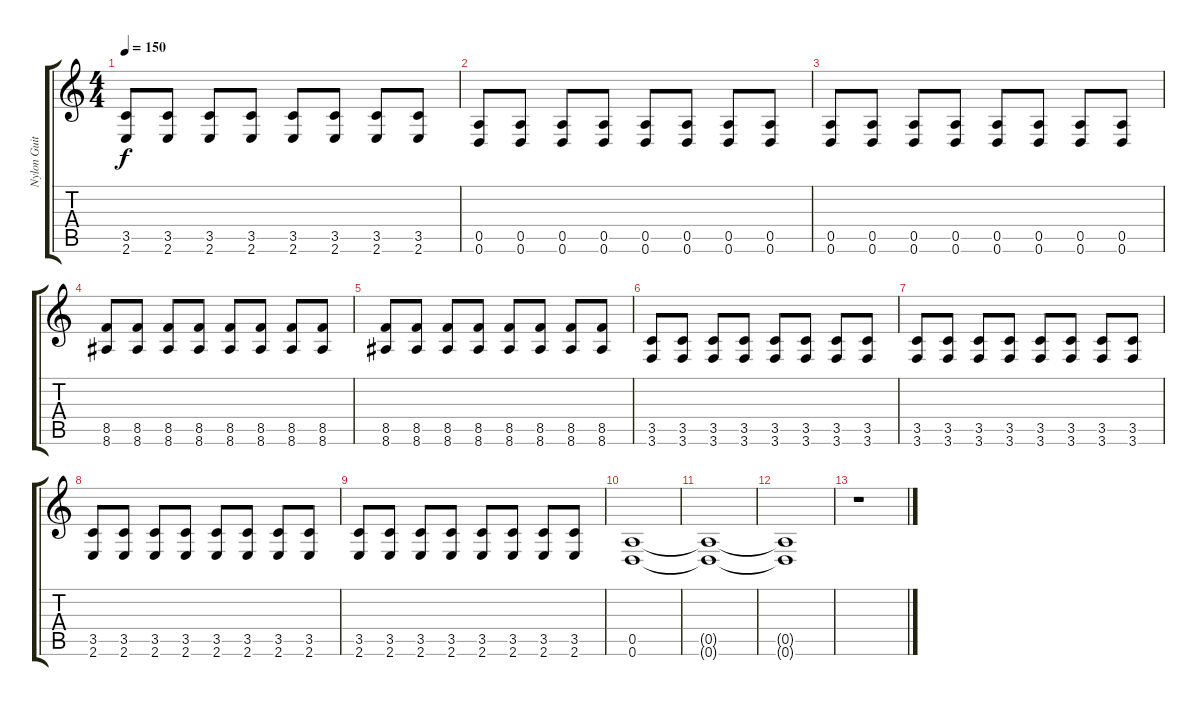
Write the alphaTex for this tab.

\track ("Nylon Guitar" "Nylon Guit") {mute instrument acousticguitarnylon}
\staff {score tabs}
\tuning (E4 B3 G3 D3 A2 D2) {hide}
\ts (4 4)
\tempo 150
\clef g2
\ks c
(3.5 2.6).8{dy f} (3.5 2.6).8 (3.5 2.6).8 (3.5 2.6).8 (3.5 2.6).8 (3.5 2.6).8 (3.5 2.6).8 (3.5 2.6).8 |
(0.5 0.6).8 (0.5 0.6).8 (0.5 0.6).8 (0.5 0.6).8 (0.5 0.6).8 (0.5 0.6).8 (0.5 0.6).8 (0.5 0.6).8 |
(0.5 0.6).8 (0.5 0.6).8 (0.5 0.6).8 (0.5 0.6).8 (0.5 0.6).8 (0.5 0.6).8 (0.5 0.6).8 (0.5 0.6).8 |
(8.5 8.6).8 (8.5 8.6).8 (8.5 8.6).8 (8.5 8.6).8 (8.5 8.6).8 (8.5 8.6).8 (8.5 8.6).8 (8.5 8.6).8 |
(8.5 8.6).8 (8.5 8.6).8 (8.5 8.6).8 (8.5 8.6).8 (8.5 8.6).8 (8.5 8.6).8 (8.5 8.6).8 (8.5 8.6).8 |
(3.5 3.6).8 (3.5 3.6).8 (3.5 3.6).8 (3.5 3.6).8 (3.5 3.6).8 (3.5 3.6).8 (3.5 3.6).8 (3.5 3.6).8 |
(3.5 3.6).8 (3.5 3.6).8 (3.5 3.6).8 (3.5 3.6).8 (3.5 3.6).8 (3.5 3.6).8 (3.5 3.6).8 (3.5 3.6).8 |
(3.5 2.6).8 (3.5 2.6).8 (3.5 2.6).8 (3.5 2.6).8 (3.5 2.6).8 (3.5 2.6).8 (3.5 2.6).8 (3.5 2.6).8 |
(3.5 2.6).8 (3.5 2.6).8 (3.5 2.6).8 (3.5 2.6).8 (3.5 2.6).8 (3.5 2.6).8 (3.5 2.6).8 (3.5 2.6).8 |
(0.5 0.6).1 |
(0.5{t} 0.6{t}).1 |
(0.5{t} 0.6{t}).1 |
r.1
